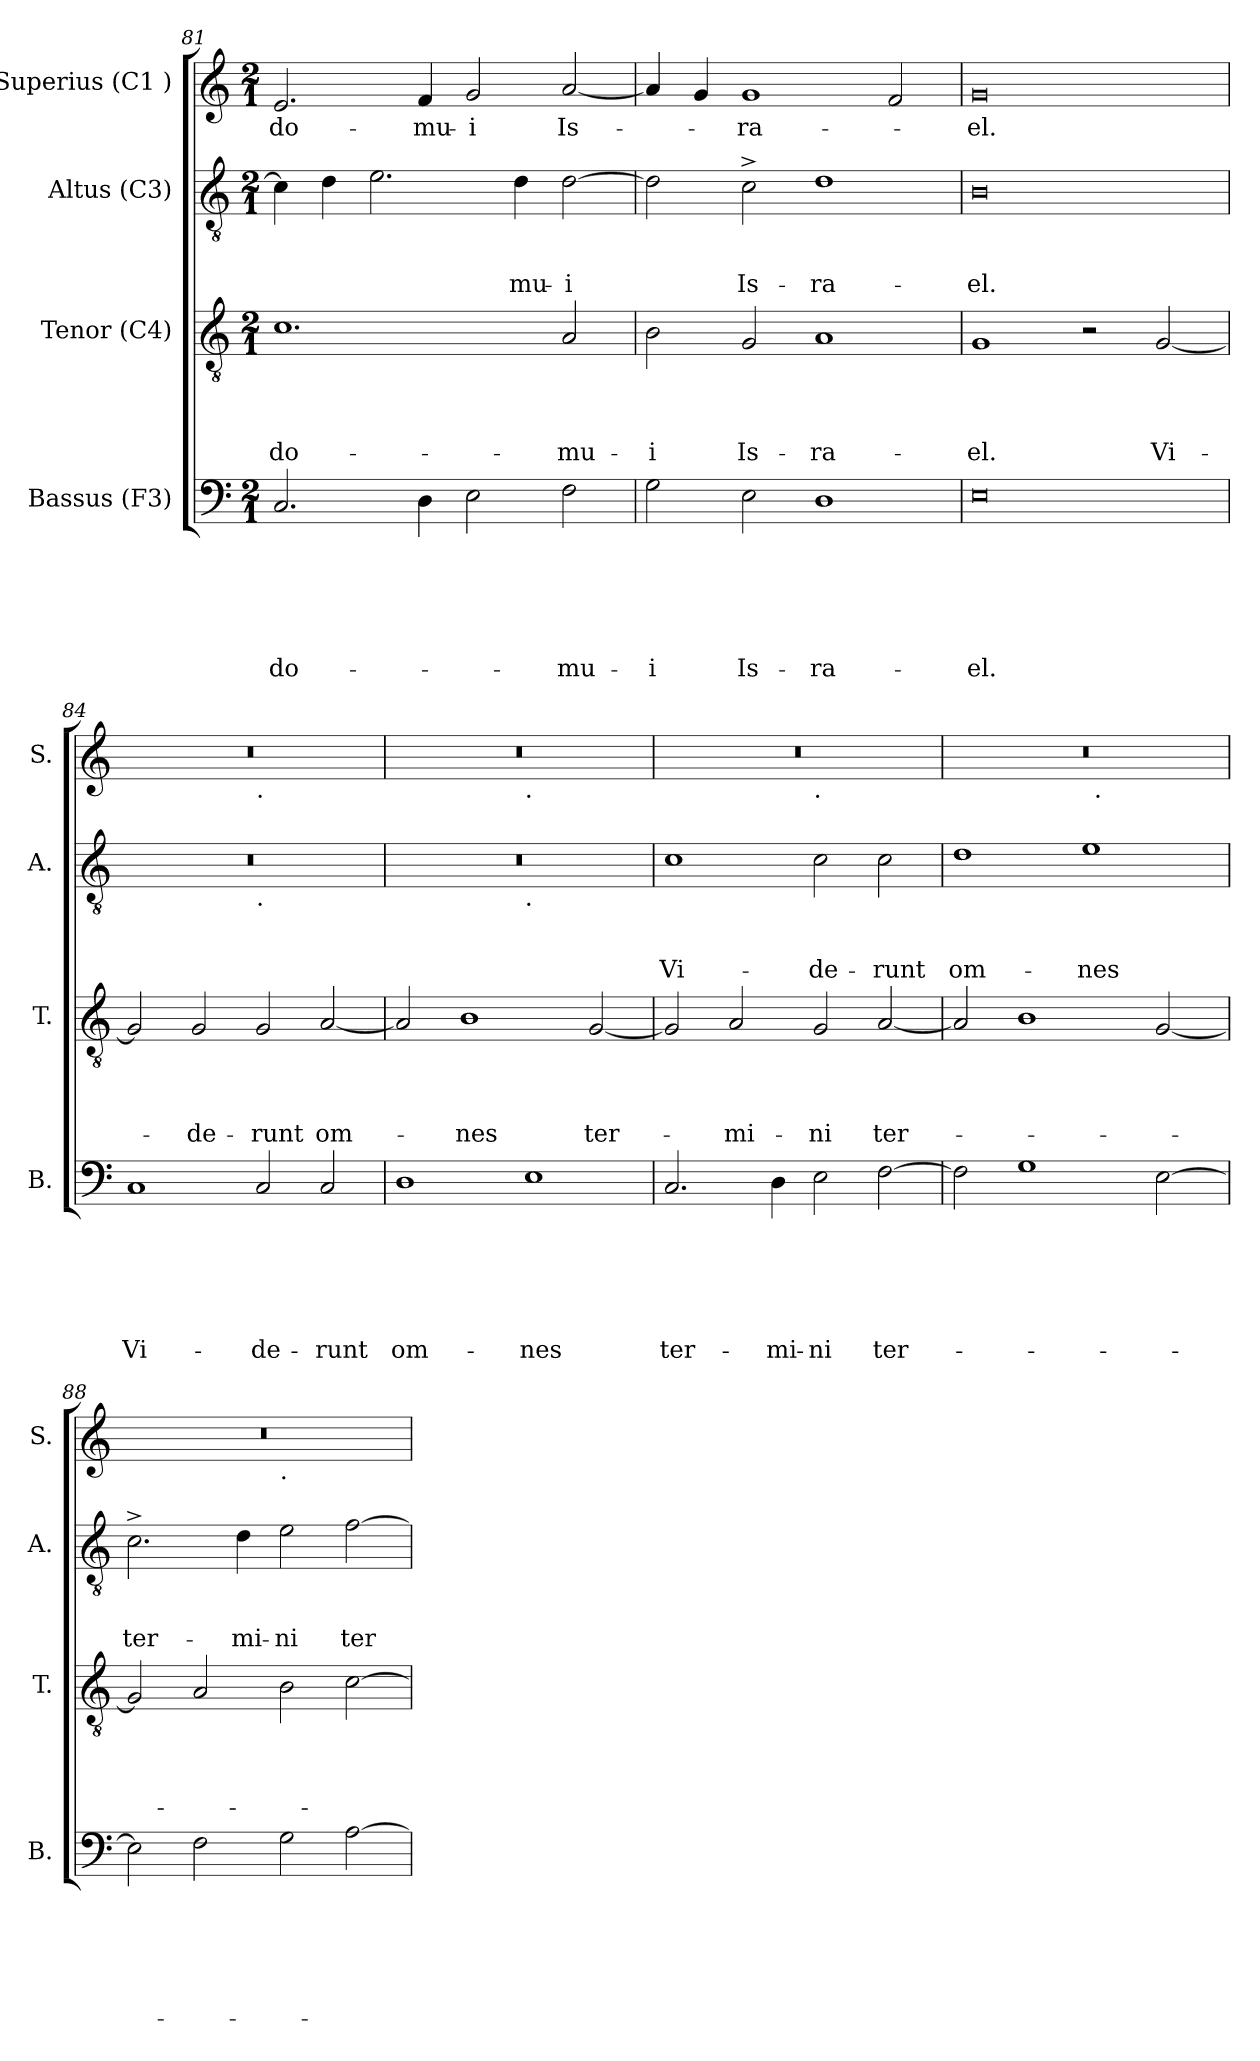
**kern	**text	**text	**text	**text	**text	**text	**kern	**text	**text	**text	**text	**kern	**text	**text	**text	**kern	**text
*part4	*part4	*part4	*part4	*part4	*part4	*part4	*part3	*part3	*part3	*part3	*part3	*part2	*part2	*part2	*part2	*part1	*part1
*staff4	*staff4	*staff4	*staff4	*staff4	*staff4	*staff4	*staff3	*staff3	*staff3	*staff3	*staff3	*staff2	*staff2	*staff2	*staff2	*staff1	*staff1
*I"Bassus (F3)	*	*	*	*	*	*	*I"Tenor (C4)	*	*	*	*	*I"Altus (C3)	*	*	*	*I"Superius (C1 )	*
*I'B.	*	*	*	*	*	*	*I'T.	*	*	*	*	*I'A.	*	*	*	*I'S.	*
*clefF4	*	*	*	*	*	*	*clefGv2	*	*	*	*	*clefGv2	*	*	*	*clefG2	*
*k[]	*	*	*	*	*	*	*k[]	*	*	*	*	*k[]	*	*	*	*k[]	*
*C:	*	*	*	*	*	*	*C:	*	*	*	*	*C:	*	*	*	*C:	*
*M2/1	*	*	*	*	*	*	*M2/1	*	*	*	*	*M2/1	*	*	*	*M2/1	*
=81	=81	=81	=81	=81	=81	=81	=81	=81	=81	=81	=81	=81	=81	=81	=81	=81	=81
!	!	!	!	!	!	!LO:LY:b	!	!	!	!	!LO:LY:b	!	!	!	!	!	!LO:LY:b
2.C/	.	.	.	.	.	do-	1.c	.	.	.	do-	4c\]	.	.	.	2.e/	do-
.	.	.	.	.	.	.	.	.	.	.	.	4d\	.	.	.	.	.
.	.	.	.	.	.	.	.	.	.	.	.	2.e\	.	.	.	.	.
!	!	!	!	!	!	!	!	!	!	!	!	!	!	!	!	!	!LO:LY:b
4D\	.	.	.	.	.	.	.	.	.	.	.	.	.	.	.	4f/	-mu-
!	!	!	!	!	!	!	!	!	!	!	!	!	!	!	!	!	!LO:LY:b
2E\	.	.	.	.	.	.	.	.	.	.	.	.	.	.	.	2g/	-i
!	!	!	!	!	!	!	!	!	!	!	!	!	!	!	!LO:LY:b	!	!
.	.	.	.	.	.	.	.	.	.	.	.	4d\	.	.	-mu-	.	.
!	!	!	!	!	!	!LO:LY:b	!	!	!	!	!LO:LY:b	!	!	!	!LO:LY:b:rj	!	!LO:LY:b
2F\	.	.	.	.	.	-mu-	2A/	.	.	.	-mu-	[<2d\	.	.	-i	[<2a/	Is-
!!LO:LB:g=z
=82	=82	=82	=82	=82	=82	=82	=82	=82	=82	=82	=82	=82	=82	=82	=82	=82	=82
!	!	!	!	!	!	!LO:LY:b	!	!	!	!	!LO:LY:b	!	!	!	!	!	!
2G\	.	.	.	.	.	-i	2B\	.	.	.	-i	2d\]	.	.	.	4a/]	.
.	.	.	.	.	.	.	.	.	.	.	.	.	.	.	.	4g/	.
!	!	!	!	!	!	!LO:LY:b	!	!	!	!	!LO:LY:b	!	!	!	!LO:LY:b	!	!LO:LY:b
2E\	.	.	.	.	.	Is-	2G/	.	.	.	Is-	2c^>\	.	.	Is-	1g	-ra-
!	!	!	!	!	!	!LO:LY:b	!	!	!	!	!LO:LY:b	!	!	!	!LO:LY:b	!	!
1D	.	.	.	.	.	-ra-	1A	.	.	.	-ra-	1d	.	.	-ra-	.	.
.	.	.	.	.	.	.	.	.	.	.	.	.	.	.	.	2f/	.
=83	=83	=83	=83	=83	=83	=83	=83	=83	=83	=83	=83	=83	=83	=83	=83	=83	=83
!	!	!	!	!	!	!LO:LY:b	!	!	!	!	!LO:LY:b	!	!	!	!LO:LY:b:rj	!	!LO:LY:b:rj
0E	.	.	.	.	.	-el.	1G	.	.	.	-el.	0B	.	.	-el.	0g	-el.
.	.	.	.	.	.	.	2r	.	.	.	.	.	.	.	.	.	.
!	!	!	!	!	!	!	!	!	!	!	!LO:LY:b	!	!	!	!	!	!
.	.	.	.	.	.	.	[<2G/	.	.	.	Vi-	.	.	.	.	.	.
=84	=84	=84	=84	=84	=84	=84	=84	=84	=84	=84	=84	=84	=84	=84	=84	=84	=84
!	!	!	!	!	!	!LO:LY:b	!	!	!	!	!	!	!	!	!	!	!
*	*	*	*	*	*	*	*	*	*	*	*	*^	*	*	*	*^	*
1C	.	.	.	.	.	Vi-	2G/]	.	.	.	.	0r	1ryy	.	.	.	0r	1ryy	.
!	!	!	!	!	!	!	!	!	!	!	!LO:LY:b	!	!	!	!	!	!	!	!
.	.	.	.	.	.	.	2G/	.	.	.	-de-	.	.	.	.	.	.	.	.
!	!	!	!	!	!	!	!	!	!	!	!	!	!	!	!	!	!	!LO:TX:b:t=.	!
!	!	!	!	!	!	!	!	!	!	!	!	!	!LO:TX:b:t=.	!	!	!	!	!	!
!	!	!	!	!	!	!LO:LY:b	!	!	!	!	!LO:LY:b	!	!	!	!	!	!	!	!
2C/	.	.	.	.	.	-de-	2G/	.	.	.	-runt	.	1ryy	.	.	.	.	1ryy	.
!	!	!	!	!	!	!LO:LY:b	!	!	!	!	!LO:LY:b	!	!	!	!	!	!	!	!
2C/	.	.	.	.	.	-runt	[<2A/	.	.	.	om-	.	.	.	.	.	.	.	.
=85	=85	=85	=85	=85	=85	=85	=85	=85	=85	=85	=85	=85	=85	=85	=85	=85	=85	=85	=85
!	!	!	!	!	!	!LO:LY:b	!	!	!	!	!	!	!	!	!	!	!	!	!
1D	.	.	.	.	.	om-	2A/]	.	.	.	.	0r	1ryy	.	.	.	0r	1ryy	.
!	!	!	!	!	!	!	!	!	!	!	!LO:LY:b	!	!	!	!	!	!	!	!
.	.	.	.	.	.	.	1B	.	.	.	-nes	.	.	.	.	.	.	.	.
!	!	!	!	!	!	!	!	!	!	!	!	!	!	!	!	!	!	!LO:TX:b:t=.	!
!	!	!	!	!	!	!	!	!	!	!	!	!	!LO:TX:b:t=.	!	!	!	!	!	!
!	!	!	!	!	!	!LO:LY:b	!	!	!	!	!	!	!	!	!	!	!	!	!
1E	.	.	.	.	.	-nes	.	.	.	.	.	.	1ryy	.	.	.	.	1ryy	.
!	!	!	!	!	!	!	!	!	!	!	!LO:LY:b	!	!	!	!	!	!	!	!
.	.	.	.	.	.	.	[<2G/	.	.	.	ter-	.	.	.	.	.	.	.	.
=86	=86	=86	=86	=86	=86	=86	=86	=86	=86	=86	=86	=86	=86	=86	=86	=86	=86	=86	=86
!	!	!	!	!	!	!LO:LY:b	!	!	!	!	!	!	!	!	!	!LO:LY:b	!	!	!
*	*	*	*	*	*	*	*	*	*	*	*	*v	*v	*	*	*	*	*	*
2.C/	.	.	.	.	.	ter-	2G/]	.	.	.	.	1c	.	.	Vi-	0r	1ryy	.
!	!	!	!	!	!	!	!	!	!	!	!LO:LY:b	!	!	!	!	!	!	!
.	.	.	.	.	.	.	2A/	.	.	.	-mi-	.	.	.	.	.	.	.
!	!	!	!	!	!	!LO:LY:b	!	!	!	!	!	!	!	!	!	!	!	!
4D\	.	.	.	.	.	-mi-	.	.	.	.	.	.	.	.	.	.	.	.
!	!	!	!	!	!	!	!	!	!	!	!	!	!	!	!	!	!LO:TX:b:t=.	!
!	!	!	!	!	!	!LO:LY:b	!	!	!	!	!LO:LY:b	!	!	!	!LO:LY:b	!	!	!
2E\	.	.	.	.	.	-ni	2G/	.	.	.	-ni	2c\	.	.	-de-	.	1ryy	.
!	!	!	!	!	!	!LO:LY:b	!	!	!	!	!LO:LY:b	!	!	!	!LO:LY:b	!	!	!
[>2F\	.	.	.	.	.	ter-	[>2A/	.	.	.	ter-	2c\	.	.	-runt	.	.	.
!!LO:PB:g=z	!!
=87	=87	=87	=87	=87	=87	=87	=87	=87	=87	=87	=87	=87	=87	=87	=87	=87	=87	=87
!	!	!	!	!	!	!	!	!	!	!	!	!	!	!	!LO:LY:b	!	!	!
2F\]	.	.	.	.	.	.	2A/]	.	.	.	.	1d	.	.	om-	0r	1ryy	.
1G	.	.	.	.	.	.	1B	.	.	.	.	.	.	.	.	.	.	.
!	!	!	!	!	!	!	!	!	!	!	!	!	!	!	!LO:LY:b	!	!	!
.	.	.	.	.	.	.	.	.	.	.	.	1e	.	.	-nes	.	32ryy	.
!	!	!	!	!	!	!	!	!	!	!	!	!	!	!	!	!	!LO:TX:b:t=.	!
.	.	.	.	.	.	.	.	.	.	.	.	.	.	.	.	.	2ryy	.
[>2E\	.	.	.	.	.	.	[<2G/	.	.	.	.	.	.	.	.	.	.	.
.	.	.	.	.	.	.	.	.	.	.	.	.	.	.	.	.	4...ryy	.
=88	=88	=88	=88	=88	=88	=88	=88	=88	=88	=88	=88	=88	=88	=88	=88	=88	=88	=88
!	!	!	!	!	!	!	!	!	!	!	!	!	!	!	!LO:LY:b	!	!	!
2E\]	.	.	.	.	.	.	2G/]	.	.	.	.	2.c^>\	.	.	ter-	0r	1ryy	.
2F\	.	.	.	.	.	.	2A/	.	.	.	.	.	.	.	.	.	.	.
!	!	!	!	!	!	!	!	!	!	!	!	!	!	!	!LO:LY:b	!	!	!
.	.	.	.	.	.	.	.	.	.	.	.	4d\	.	.	-mi-	.	.	.
!	!	!	!	!	!	!	!	!	!	!	!	!	!	!	!	!	!LO:TX:b:t=.	!
!	!	!	!	!	!	!	!	!	!	!	!	!	!	!	!LO:LY:b:rj	!	!	!
2G\	.	.	.	.	.	.	2B\	.	.	.	.	2e\	.	.	-ni	.	1ryy	.
!	!	!	!	!	!	!	!	!	!	!	!	!	!	!	!LO:LY:b	!	!	!
[>2A\	.	.	.	.	.	.	[>2c\	.	.	.	.	[>2f\	.	.	ter-	.	.	.
*	*	*	*	*	*	*	*	*	*	*	*	*	*	*	*	*v	*v	*
=	=	=	=	=	=	=	=	=	=	=	=	=	=	=	=	=	=
*-	*-	*-	*-	*-	*-	*-	*-	*-	*-	*-	*-	*-	*-	*-	*-	*-	*-
